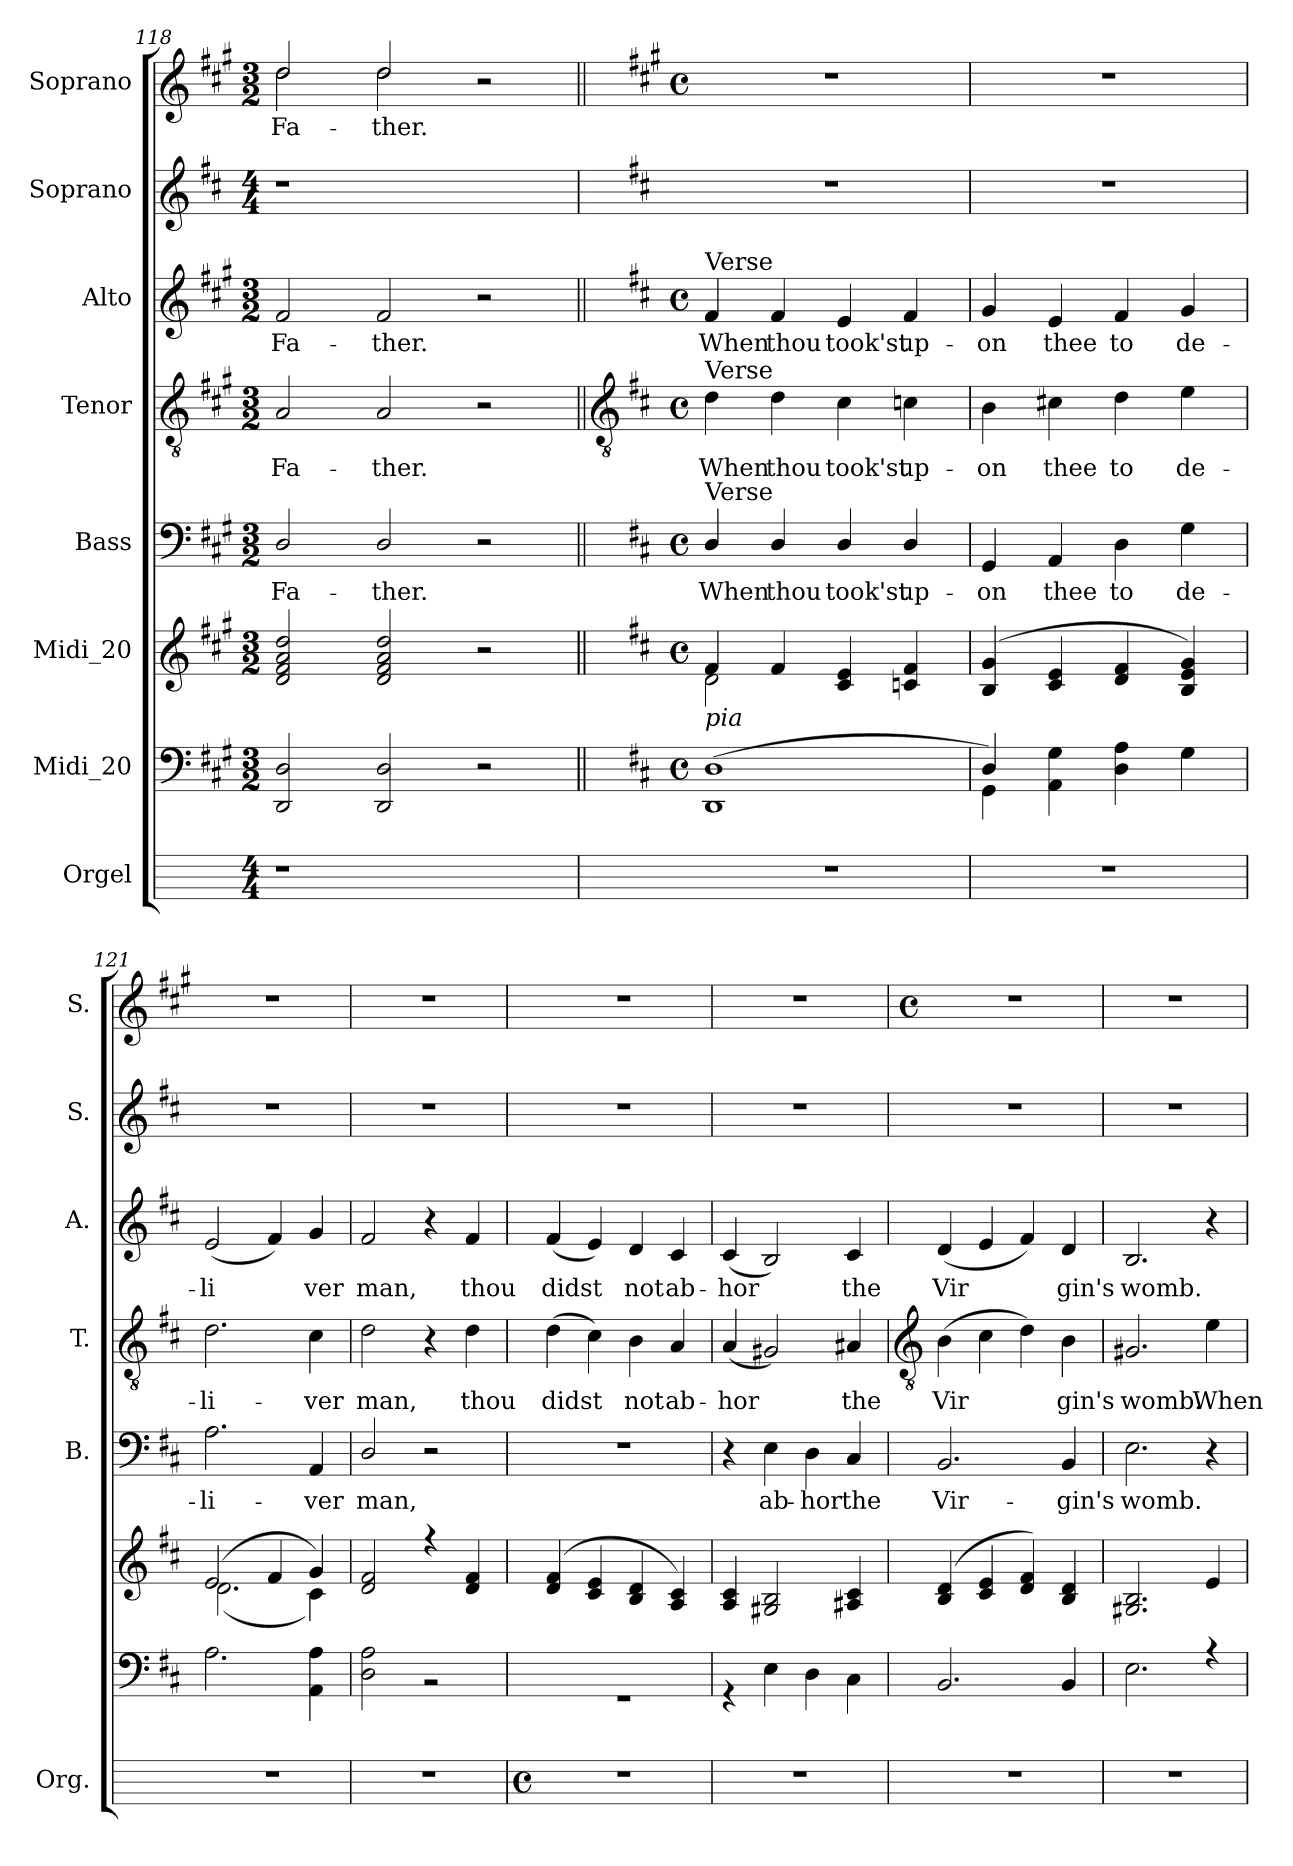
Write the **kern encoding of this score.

**kern	**kern	**kern	**kern	**text	**kern	**text	**kern	**text	**kern	**kern	**text
*part8	*part7	*part6	*part5	*part5	*part4	*part4	*part3	*part3	*part2	*part1	*part1
*staff8	*staff7	*staff6	*staff5	*staff5	*staff4	*staff4	*staff3	*staff3	*staff2	*staff1	*staff1
*I"Orgel	*I"Midi_20	*I"Midi_20	*I"Bass	*	*I"Tenor	*	*I"Alto	*	*I"Soprano	*I"Soprano	*
*I'Org.	*	*	*I'B.	*	*I'T.	*	*I'A.	*	*I'S.	*I'S.	*
*	*clefF4	*clefG2	*clefF4	*	*clefGv2	*	*clefG2	*	*clefG2	*clefG2	*
*	*k[f#c#g#]	*k[f#c#g#]	*k[f#c#g#]	*	*k[f#c#g#]	*	*k[f#c#g#]	*	*k[f#c#]	*k[f#c#g#]	*
*	*A:	*A:	*A:	*	*A:	*	*A:	*	*D:	*A:	*
*M4/4	*M3/2	*M3/2	*M3/2	*	*M3/2	*	*M3/2	*	*M4/4	*M3/2	*
=118	=118	=118	=118	=118	=118	=118	=118	=118	=118	=118	=118
*	*^	*^	*	*	*	*	*	*	*	*	*
!	!	!	!	!	!	!LO:LY:b	!	!LO:LY:b	!	!LO:LY:b	!	!	!LO:LY:b
*	*	*	*	*	*	*	*	*	*	*	*	*^	*
1r	2DD/ 2D/	1.ryy	2d/ 2f#/ 2a/ 2dd/	1.ryy	2D/	Fa-	2A	Fa-	2f#	Fa-	1r	2dd/	2dd\	Fa-
!	!	!	!	!	!	!LO:LY:b	!	!LO:LY:b	!	!LO:LY:b	!	!	!	!LO:LY:b
.	2DD/ 2D/	.	2d/ 2f#/ 2a/ 2dd/	.	2D/	-ther.	2A	-ther.	2f#	-ther.	.	2dd/	2dd\	-ther.
2ryy	2r	.	2r	.	2r	.	2r	.	2r	.	2ryy	2r	2ryy	.
*	*	*	*	*	*	*	*	*	*	*	*	*v	*v	*
!!LO:LB:g=z
=119	=119||	=119||	=119||	=119||	=119||	=119||	=119||	=119||	=119||	=119||	=119	=119||	=119||
*	*	*	*	*	*	*	*clefGv2	*	*	*	*	*	*
*	*k[f#c#]	*	*k[f#c#]	*	*k[f#c#]	*	*k[f#c#]	*	*k[f#c#]	*	*	*	*
*	*D:	*	*D:	*	*D:	*	*D:	*	*D:	*	*	*	*
*	*M4/4	*	*M4/4	*	*M4/4	*	*M4/4	*	*M4/4	*	*	*M4/4	*
*	*met(c)	*	*met(c)	*	*met(c)	*	*met(c)	*	*met(c)	*	*	*met(c)	*
*	*	*	*	*	*	*	*	*	*	*	*	*^	*
!	!	!	!	!	!	!	!	!	!LO:TX:a:t=Verse	!	!	!	!	!
!	!	!	!	!	!	!	!LO:TX:a:t=Verse	!	!	!	!	!	!	!
!	!	!	!	!	!LO:TX:a:t=Verse	!	!	!	!	!	!	!	!	!
!	!	!	!LO:TX:b:i:t=pia	!	!	!	!	!	!	!	!	!	!	!
!	!	!	!	!	!	!LO:LY:b	!	!LO:LY:b	!	!LO:LY:b	!	!	!	!
*	*	*	*	*	*	*	*	*	*	*	*	*v	*v	*
1r	(>1DD/ 1D/	1ryy	4f#/	(<2d\	4D/	When	4d	When	4f#	When	1r	1r	.
!	!	!	!	!	!	!LO:LY:b	!	!LO:LY:b	!	!LO:LY:b	!	!	!
.	.	.	4f#/	.	4D/	thou	4d	thou	4f#	thou	.	.	.
!	!	!	!	!	!	!LO:LY:b	!	!LO:LY:b	!	!LO:LY:b	!	!	!
.	.	.	4c#/ 4e/	2ryy)	4D/	took'st	4c#	took'st	4e	took'st	.	.	.
!	!	!	!	!	!	!LO:LY:b	!	!LO:LY:b	!	!LO:LY:b	!	!	!
.	.	.	4cn/ 4f#/	.	4D/	up-	4cn	up-	4f#	up-	.	.	.
=120	=120	=120	=120	=120	=120	=120	=120	=120	=120	=120	=120	=120	=120
!	!	!	!	!	!	!LO:LY:b	!	!LO:LY:b	!	!LO:LY:b	!	!	!
1r	4D/)	4GG\	(>4B/ 4g/	1ryy	4GG	-on	4B	-on	4g	-on	1r	1r	.
!	!	!	!	!	!	!LO:LY:b	!	!LO:LY:b	!	!LO:LY:b	!	!	!
.	2.ryy	4AA\ 4G\	4c#/ 4e/	.	4AA	thee	4c#X	thee	4e	thee	.	.	.
!	!	!	!	!	!	!LO:LY:b	!	!LO:LY:b	!	!LO:LY:b	!	!	!
.	.	4D\ 4A\	4d/ 4f#/	.	4D	to	4d	to	4f#	to	.	.	.
!	!	!	!	!	!	!LO:LY:b	!	!LO:LY:b	!	!LO:LY:b	!	!	!
.	.	4G\	4B/ 4e/ 4g/)	.	4G	de-	4e	de-	4g	de-	.	.	.
=121	=121	=121	=121	=121	=121	=121	=121	=121	=121	=121	=121	=121	=121
!	!	!	!	!	!	!LO:LY:b	!	!LO:LY:b	!	!LO:LY:b	!	!	!
1r	1ryy	2.A\	(>2e/	(<2.d\	2.A	-li-	2.d	-li-	(<2e	-li	1r	1r	.
.	.	.	4f#/	.	.	.	.	.	4f#)	.	.	.	.
!	!	!	!	!	!	!LO:LY:b	!	!LO:LY:b	!	!LO:LY:b	!	!	!
.	.	4AA\ 4A\	4g/)	4c#\)	4AA	-ver	4c#	-ver	4g	ver	.	.	.
=122	=122	=122	=122	=122	=122	=122	=122	=122	=122	=122	=122	=122	=122
!	!	!	!	!	!	!LO:LY:b	!	!LO:LY:b	!	!LO:LY:b	!	!	!
1r	1ryy	2D\ 2A\	2d/ 2f#/	1ryy	2D/	man,	2d	man,	2f#	man,	1r	1r	.
.	.	2r	4r	.	2r	.	4r	.	4r	.	.	.	.
!	!	!	!	!	!	!	!	!LO:LY:b	!	!LO:LY:b	!	!	!
.	.	.	4d/ 4f#/	.	.	.	4d	thou	4f#	thou	.	.	.
!!LO:LB:g=z
=123	=123	=123	=123	=123	=123	=123	=123	=123	=123	=123	=123	=123	=123
*M4/4	*	*	*	*	*	*	*	*	*	*	*	*	*
*met(c)	*	*	*	*	*	*	*	*	*	*	*	*	*
!	!	!	!	!	!	!	!	!LO:LY:b	!	!LO:LY:b	!	!	!
1r	1ryy	1r	(>4d/ 4f#/	1ryy	1r	.	(>4d	didst	(<4f#	didst	1r	1r	.
.	.	.	4c#/ 4e/	.	.	.	4c#)	.	4e)	.	.	.	.
!	!	!	!	!	!	!	!	!LO:LY:b	!	!LO:LY:b	!	!	!
.	.	.	4B/ 4d/	.	.	.	4B	not	4d	not	.	.	.
!	!	!	!	!	!	!	!	!LO:LY:b	!	!LO:LY:b	!	!	!
.	.	.	4A/ 4c#/)	.	.	.	4A	ab-	4c#	ab-	.	.	.
=124	=124	=124	=124	=124	=124	=124	=124	=124	=124	=124	=124	=124	=124
!	!	!	!	!	!	!	!	!LO:LY:b	!	!LO:LY:b	!	!	!
1r	1ryy	4r	4A/ 4c#/	1ryy	4r	.	(<4A	-hor	(<4c#	-hor	1r	1r	.
!	!	!	!	!	!	!LO:LY:b	!	!	!	!	!	!	!
.	.	4E\	2G#X/ 2B/	.	4E	ab-	2G#X)	.	2B)	.	.	.	.
!	!	!	!	!	!	!LO:LY:b	!	!	!	!	!	!	!
.	.	4D\	.	.	4D	-hor	.	.	.	.	.	.	.
!	!	!	!	!	!	!LO:LY:b	!	!LO:LY:b	!	!LO:LY:b	!	!	!
.	.	4C#\	4A#X/ 4c#/	.	4C#	the	4A#X	the	4c#	the	.	.	.
!!LO:LB:g=z
=125	=125	=125	=125	=125	=125	=125	=125	=125	=125	=125	=125	=125	=125
*	*	*	*	*	*	*	*clefGv2	*	*	*	*	*	*
*	*	*	*	*	*	*	*	*	*	*	*	*M4/4	*
*	*	*	*	*	*	*	*	*	*	*	*	*met(c)	*
!	!	!	!	!	!	!LO:LY:b	!	!LO:LY:b	!	!LO:LY:b	!	!	!
1r	2.BB/	1ryy	(>4B/ 4d/	1ryy	2.BB	Vir-	(>4B	Vir	(<4d	Vir	1r	1r	.
.	.	.	4c#/ 4e/	.	.	.	4c#	.	4e	.	.	.	.
.	.	.	4d/ 4f#/)	.	.	.	4d)	.	4f#)	.	.	.	.
!	!	!	!	!	!	!LO:LY:b	!	!LO:LY:b	!	!LO:LY:b	!	!	!
.	4BB/	.	4B/ 4d/	.	4BB	-gin's	4B	gin's	4d	gin's	.	.	.
=126	=126	=126	=126	=126	=126	=126	=126	=126	=126	=126	=126	=126	=126
!	!	!	!	!	!	!LO:LY:b	!	!LO:LY:b	!	!LO:LY:b	!	!	!
1r	2.E\	1ryy	2.G#X/ 2.B/	2.ryy	2.E	womb.	2.G#X	womb.	2.B	womb.	1r	1r	.
!	!	!	!	!	!	!	!	!LO:LY:b	!	!	!	!	!
.	4r	.	4ryy	4e/	4r	.	4e	When	4r	.	.	.	.
*	*v	*v	*	*	*	*	*	*	*	*	*	*	*
*	*	*v	*v	*	*	*	*	*	*	*	*	*
=	=	=	=	=	=	=	=	=	=	=	=
*-	*-	*-	*-	*-	*-	*-	*-	*-	*-	*-	*-
